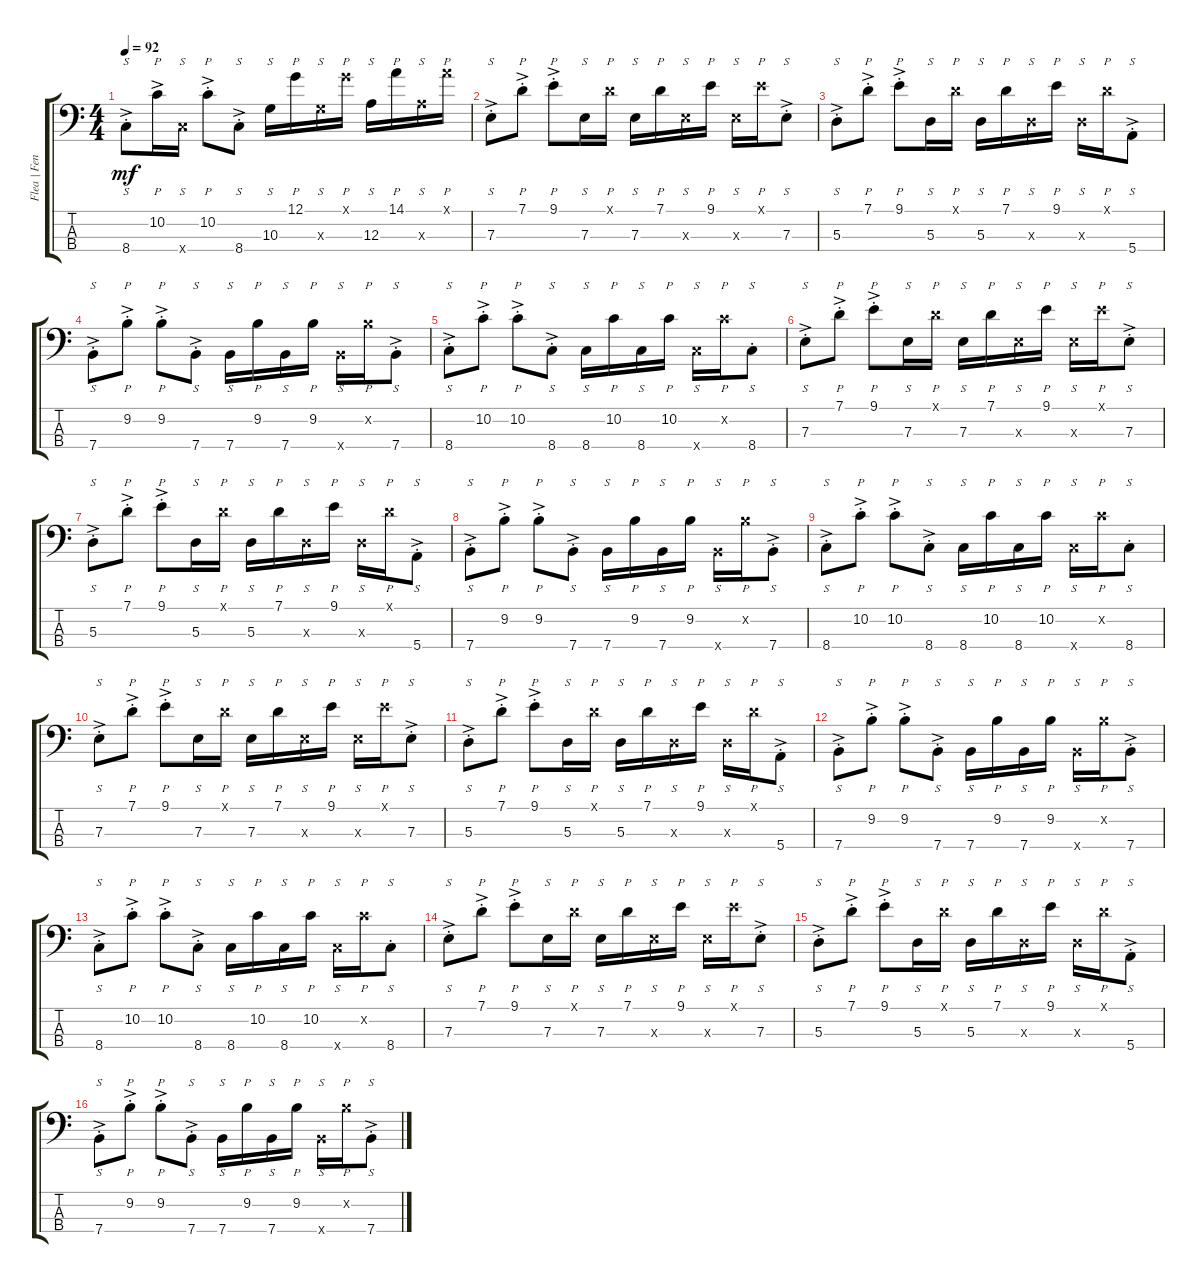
\track ("Flea | Fender Shell Pink Jazz | Bass" "Flea | Fen") {instrument electricbassfinger}
\staff {score tabs}
\tuning (G2 D2 A1 E1) {hide}
\ts (4 4)
\tempo 92
\clef f4
\ks c
8.4{ac st}.8{s dy mf} 10.2{ac}.16{p} 8.4{x}.16{s} 10.2{ac st}.8{p} 8.4{ac st}.8{s} 10.3.16{s} 12.1.16{p} 10.3{x}.16{s} 12.1{x}.16{p} 12.3.16{s} 14.1.16{p} 12.3{x}.16{s} 14.1{x}.16{p} |
7.3{ac st}.8{s} 7.1{ac st}.8{p} 9.1{ac st}.8{p} 7.3.16{s} 7.1{x}.16{p} 7.3.16{s} 7.1.16{p} 7.3{x}.16{s} 9.1.16{p} 7.3{x}.16{s} 9.1{x}.16{p} 7.3{ac st}.8{s} |
5.3{ac st}.8{s} 7.1{ac st}.8{p} 9.1{ac st}.8{p} 5.3.16{s} 7.1{x}.16{p} 5.3.16{s} 7.1.16{p} 5.3{x}.16{s} 9.1.16{p} 5.3{x}.16{s} 7.1{x}.16{p} 5.4{ac st}.8{s} |
7.4{ac st}.8{s} 9.2{ac st}.8{p} 9.2{ac st}.8{p} 7.4{ac st}.8{s} 7.4.16{s} 9.2.16{p} 7.4.16{s} 9.2.16{p} 7.4{x}.16{s} 9.2{x}.16{p} 7.4{ac st}.8{s} |
8.4{ac st}.8{s} 10.2{ac st}.8{p} 10.2{ac st}.8{p} 8.4{ac st}.8{s} 8.4.16{s} 10.2.16{p} 8.4.16{s} 10.2.16{p} 8.4{x}.16{s} 10.2{x}.16{p} 8.4{st}.8{s} |
7.3{ac st}.8{s} 7.1{ac st}.8{p} 9.1{ac st}.8{p} 7.3.16{s} 7.1{x}.16{p} 7.3.16{s} 7.1.16{p} 7.3{x}.16{s} 9.1.16{p} 7.3{x}.16{s} 9.1{x}.16{p} 7.3{ac st}.8{s} |
5.3{ac st}.8{s} 7.1{ac st}.8{p} 9.1{ac st}.8{p} 5.3.16{s} 7.1{x}.16{p} 5.3.16{s} 7.1.16{p} 5.3{x}.16{s} 9.1.16{p} 5.3{x}.16{s} 7.1{x}.16{p} 5.4{ac st}.8{s} |
7.4{ac st}.8{s} 9.2{ac st}.8{p} 9.2{ac st}.8{p} 7.4{ac st}.8{s} 7.4.16{s} 9.2.16{p} 7.4.16{s} 9.2.16{p} 7.4{x}.16{s} 9.2{x}.16{p} 7.4{ac st}.8{s} |
8.4{ac st}.8{s} 10.2{ac st}.8{p} 10.2{ac st}.8{p} 8.4{ac st}.8{s} 8.4.16{s} 10.2.16{p} 8.4.16{s} 10.2.16{p} 8.4{x}.16{s} 10.2{x}.16{p} 8.4{st}.8{s} |
7.3{ac st}.8{s} 7.1{ac st}.8{p} 9.1{ac st}.8{p} 7.3.16{s} 7.1{x}.16{p} 7.3.16{s} 7.1.16{p} 7.3{x}.16{s} 9.1.16{p} 7.3{x}.16{s} 9.1{x}.16{p} 7.3{ac st}.8{s} |
5.3{ac st}.8{s} 7.1{ac st}.8{p} 9.1{ac st}.8{p} 5.3.16{s} 7.1{x}.16{p} 5.3.16{s} 7.1.16{p} 5.3{x}.16{s} 9.1.16{p} 5.3{x}.16{s} 7.1{x}.16{p} 5.4{ac st}.8{s} |
7.4{ac st}.8{s} 9.2{ac st}.8{p} 9.2{ac st}.8{p} 7.4{ac st}.8{s} 7.4.16{s} 9.2.16{p} 7.4.16{s} 9.2.16{p} 7.4{x}.16{s} 9.2{x}.16{p} 7.4{ac st}.8{s} |
8.4{ac st}.8{s} 10.2{ac st}.8{p} 10.2{ac st}.8{p} 8.4{ac st}.8{s} 8.4.16{s} 10.2.16{p} 8.4.16{s} 10.2.16{p} 8.4{x}.16{s} 10.2{x}.16{p} 8.4{st}.8{s} |
7.3{ac st}.8{s} 7.1{ac st}.8{p} 9.1{ac st}.8{p} 7.3.16{s} 7.1{x}.16{p} 7.3.16{s} 7.1.16{p} 7.3{x}.16{s} 9.1.16{p} 7.3{x}.16{s} 9.1{x}.16{p} 7.3{ac st}.8{s} |
5.3{ac st}.8{s} 7.1{ac st}.8{p} 9.1{ac st}.8{p} 5.3.16{s} 7.1{x}.16{p} 5.3.16{s} 7.1.16{p} 5.3{x}.16{s} 9.1.16{p} 5.3{x}.16{s} 7.1{x}.16{p} 5.4{ac st}.8{s} |
7.4{ac st}.8{s} 9.2{ac st}.8{p} 9.2{ac st}.8{p} 7.4{ac st}.8{s} 7.4.16{s} 9.2.16{p} 7.4.16{s} 9.2.16{p} 7.4{x}.16{s} 9.2{x}.16{p} 7.4{ac st}.8{s}
